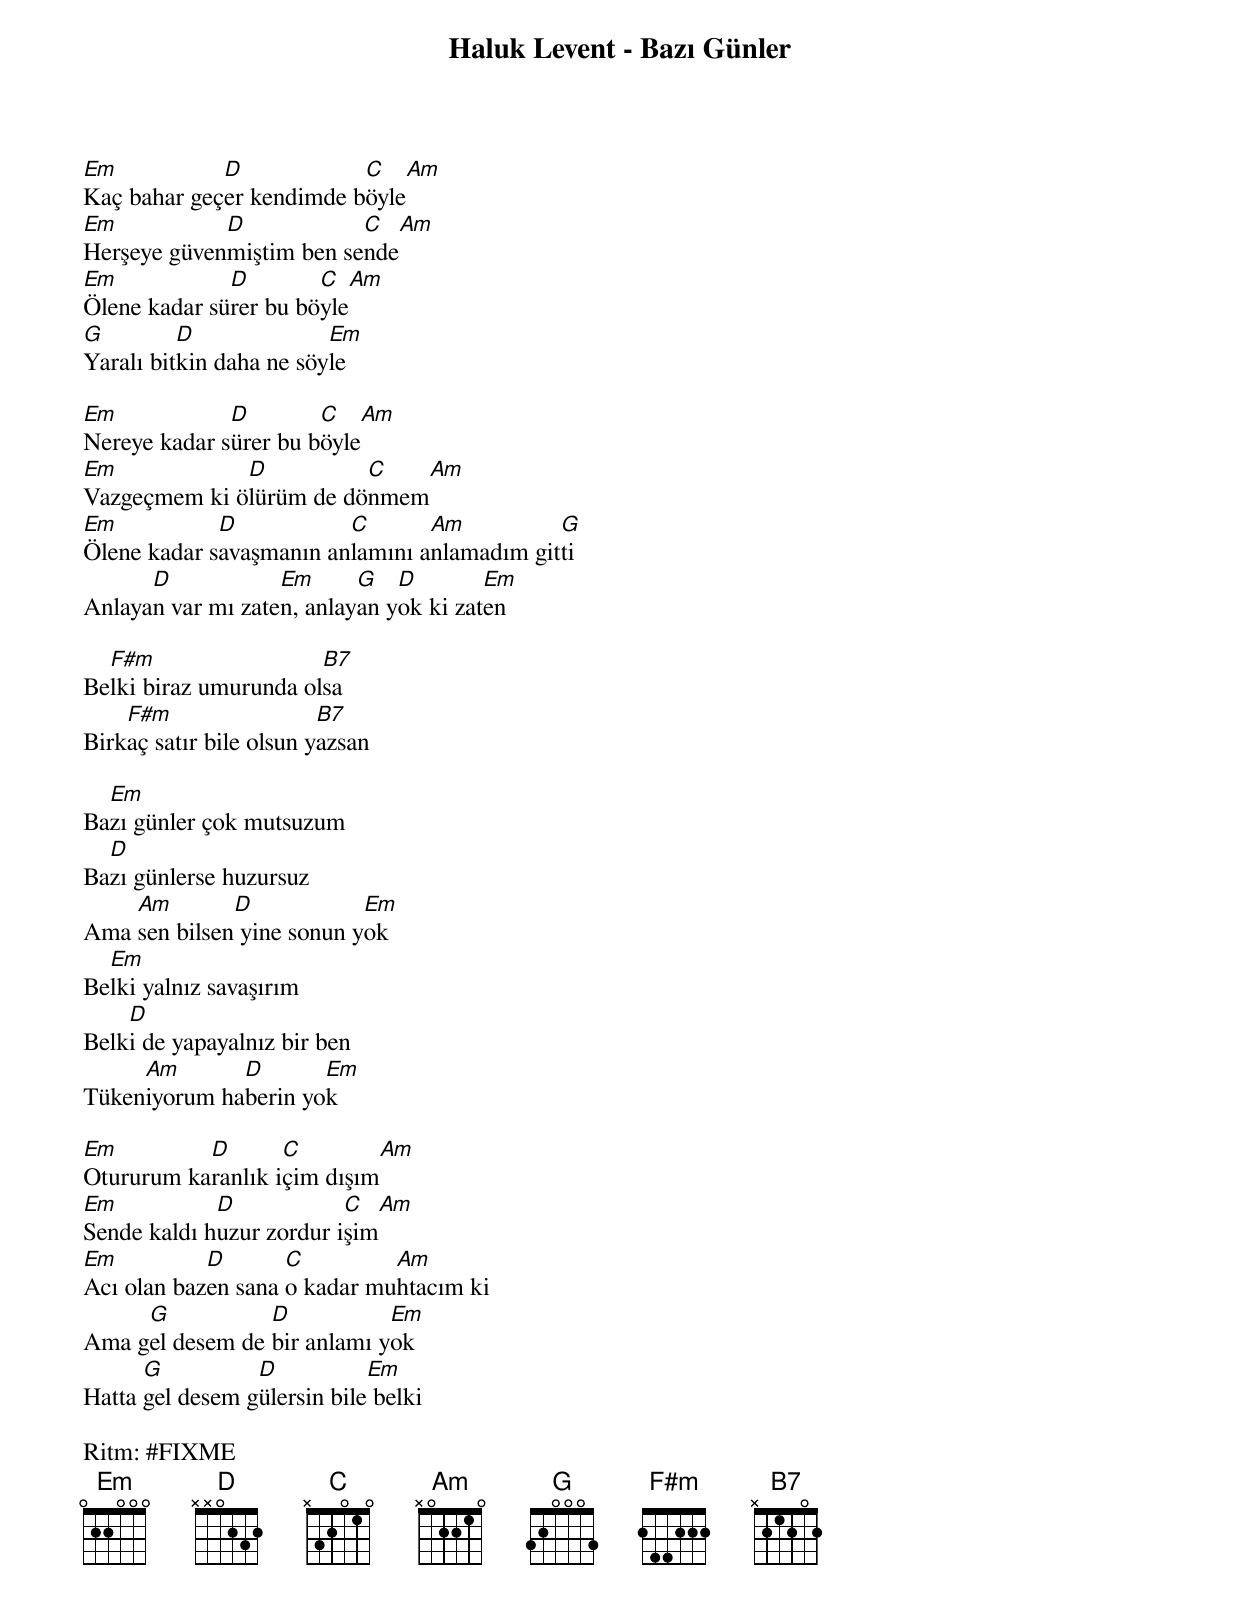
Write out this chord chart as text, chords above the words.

Haluk Levent - Bazı Günler

Em           D            C    Am
Kaç bahar geçer kendimde böyle
Em           D            C   Am
Herşeye güvenmiştim ben sende
Em            D        C   Am
Ölene kadar sürer bu böyle
G         D              Em
Yaralı bitkin daha ne söyle

Em            D        C   Am
Nereye kadar sürer bu böyle
Em            D          C   Am
Vazgeçmem ki ölürüm de dönmem
Em           D           C       Am          G
Ölene kadar savaşmanın anlamını anlamadım gitti
      D            Em      G   D        Em
Anlayan var mı zaten, anlayan yok ki zaten

  F#m                  B7
Belki biraz umurunda olsa
    F#m                  B7
Birkaç satır bile olsun yazsan

  Em
Bazı günler çok mutsuzum
  D
Bazı günlerse huzursuz
    Am        D            Em
Ama sen bilsen yine sonun yok
  Em
Belki yalnız savaşırım
    D
Belki de yapayalnız bir ben
     Am       D       Em
Tükeniyorum haberin yok

Em         D       C         Am
Otururum karanlık içim dışım
Em           D            C   Am
Sende kaldı huzur zordur işim
Em          D       C         Am
Acı olan bazen sana o kadar muhtacım ki
     G           D           Em
Ama gel desem de bir anlamı yok
      G          D           Em
Hatta gel desem gülersin bile belki

Ritm: #FIXME
